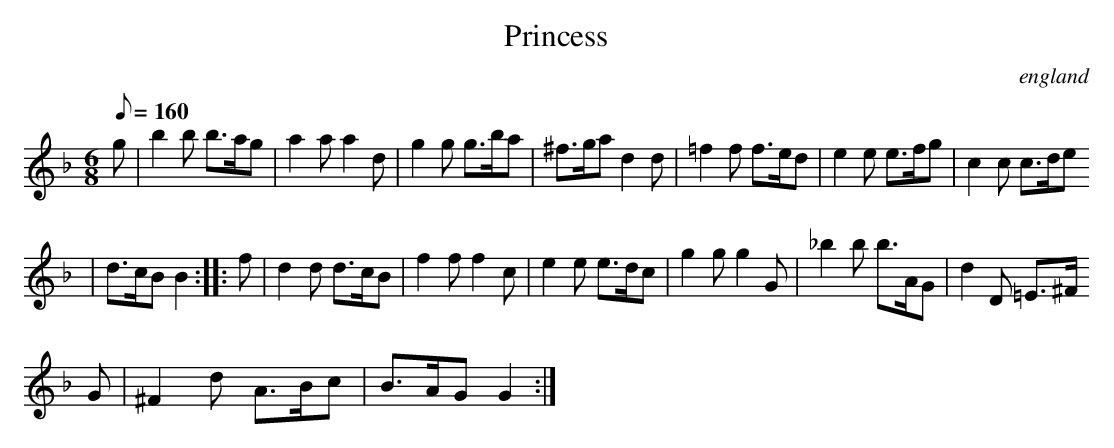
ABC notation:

X:1
T: Princess
O:england
M:6/8
L:1/8
Q:160
K:Dm
g|b2 b b>ag|a2 a a2 d|g2 g g>ba|^f>ga d2 d|=f2f f>ed|e2 e e>fg|c2 c c>de
|\
d>cB B2::f|d2 d d>cB|f2 f f2 c|e2 e e>dc|g2 g g2 G|_b2 b b>AG|d2 D =E>^F
G|^F2 d A>Bc| B>AG G2:|
